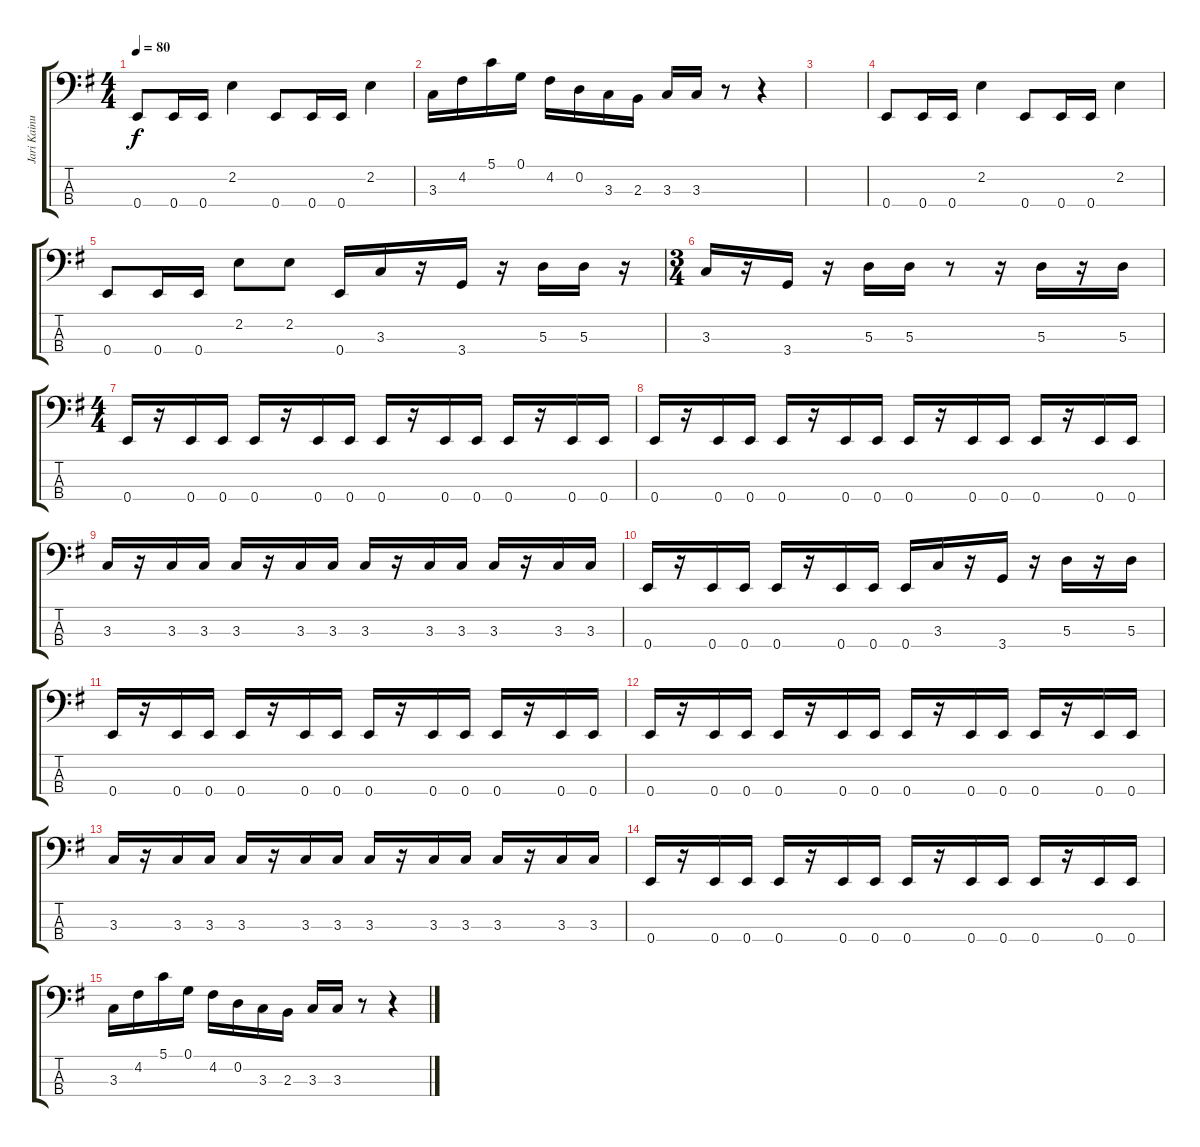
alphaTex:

\track ("Jari Kainulainen" "Jari Kainu") {instrument electricbassfinger}
\staff {score tabs}
\tuning (G2 D2 A1 E1) {hide}
\ts (4 4)
\tempo 80
\clef f4
\ks g
0.4.8{dy f} 0.4.16 0.4.16 2.2.4 0.4.8 0.4.16 0.4.16 2.2.4 |
3.3.16 4.2.16 5.1.16 0.1.16 4.2.16 0.2.16 3.3.16 2.3.16 3.3.16 3.3.16 r.8 r.4 |
|
0.4.8 0.4.16 0.4.16 2.2.4 0.4.8 0.4.16 0.4.16 2.2.4 |
0.4.8 0.4.16 0.4.16 2.2.8 2.2.8 0.4.16 3.3.16 r.16 3.4.16 r.16 5.3.16 5.3.16 r.16 |
\ts (3 4)
3.3.16 r.16 3.4.16 r.16 5.3.16 5.3.16 r.8 r.16 5.3.16 r.16 5.3.16 |
\ts (4 4)
0.4.16 r.16 0.4.16 0.4.16 0.4.16 r.16 0.4.16 0.4.16 0.4.16 r.16 0.4.16 0.4.16 0.4.16 r.16 0.4.16 0.4.16 |
0.4.16 r.16 0.4.16 0.4.16 0.4.16 r.16 0.4.16 0.4.16 0.4.16 r.16 0.4.16 0.4.16 0.4.16 r.16 0.4.16 0.4.16 |
3.3.16 r.16 3.3.16 3.3.16 3.3.16 r.16 3.3.16 3.3.16 3.3.16 r.16 3.3.16 3.3.16 3.3.16 r.16 3.3.16 3.3.16 |
0.4.16 r.16 0.4.16 0.4.16 0.4.16 r.16 0.4.16 0.4.16 0.4.16 3.3.16 r.16 3.4.16 r.16 5.3.16 r.16 5.3.16 |
0.4.16 r.16 0.4.16 0.4.16 0.4.16 r.16 0.4.16 0.4.16 0.4.16 r.16 0.4.16 0.4.16 0.4.16 r.16 0.4.16 0.4.16 |
0.4.16 r.16 0.4.16 0.4.16 0.4.16 r.16 0.4.16 0.4.16 0.4.16 r.16 0.4.16 0.4.16 0.4.16 r.16 0.4.16 0.4.16 |
3.3.16 r.16 3.3.16 3.3.16 3.3.16 r.16 3.3.16 3.3.16 3.3.16 r.16 3.3.16 3.3.16 3.3.16 r.16 3.3.16 3.3.16 |
0.4.16 r.16 0.4.16 0.4.16 0.4.16 r.16 0.4.16 0.4.16 0.4.16 r.16 0.4.16 0.4.16 0.4.16 r.16 0.4.16 0.4.16 |
3.3.16 4.2.16 5.1.16 0.1.16 4.2.16 0.2.16 3.3.16 2.3.16 3.3.16 3.3.16 r.8 r.4
